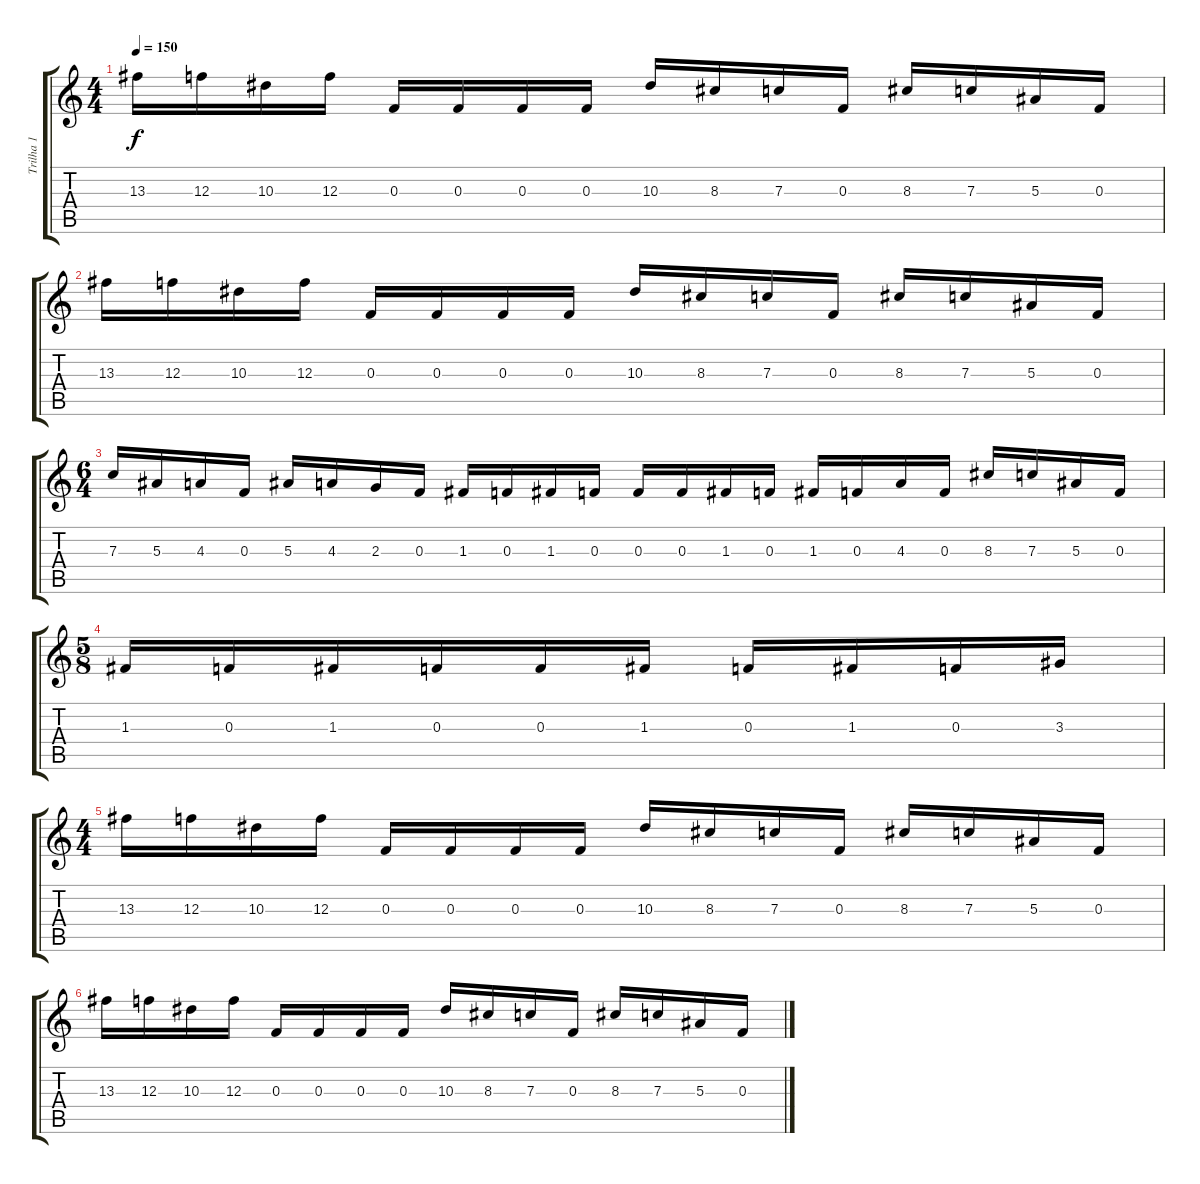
\track ("Trilha 1" "Trilha 1") {instrument distortionguitar}
\staff {score tabs}
\tuning (D4 A3 F3 C3 G2 D2) {hide}
\ts (4 4)
\tempo 150
\clef g2
\ks c
13.3.16{dy f instrument distortionguitar} 12.3.16 10.3.16 12.3.16 0.3.16 0.3.16 0.3.16 0.3.16 10.3.16 8.3.16 7.3.16 0.3.16 8.3.16 7.3.16 5.3.16 0.3.16 |
13.3.16 12.3.16 10.3.16 12.3.16 0.3.16 0.3.16 0.3.16 0.3.16 10.3.16 8.3.16 7.3.16 0.3.16 8.3.16 7.3.16 5.3.16 0.3.16 |
\ts (6 4)
7.3.16 5.3.16 4.3.16 0.3.16 5.3.16 4.3.16 2.3.16 0.3.16 1.3.16 0.3.16 1.3.16 0.3.16 0.3.16 0.3.16 1.3.16 0.3.16 1.3.16 0.3.16 4.3.16 0.3.16 8.3.16 7.3.16 5.3.16 0.3.16 |
\ts (5 8)
1.3.16 0.3.16 1.3.16 0.3.16 0.3.16 1.3.16 0.3.16 1.3.16 0.3.16 3.3.16 |
\ts (4 4)
13.3.16 12.3.16 10.3.16 12.3.16 0.3.16 0.3.16 0.3.16 0.3.16 10.3.16 8.3.16 7.3.16 0.3.16 8.3.16 7.3.16 5.3.16 0.3.16 |
13.3.16 12.3.16 10.3.16 12.3.16 0.3.16 0.3.16 0.3.16 0.3.16 10.3.16 8.3.16 7.3.16 0.3.16 8.3.16 7.3.16 5.3.16 0.3.16
